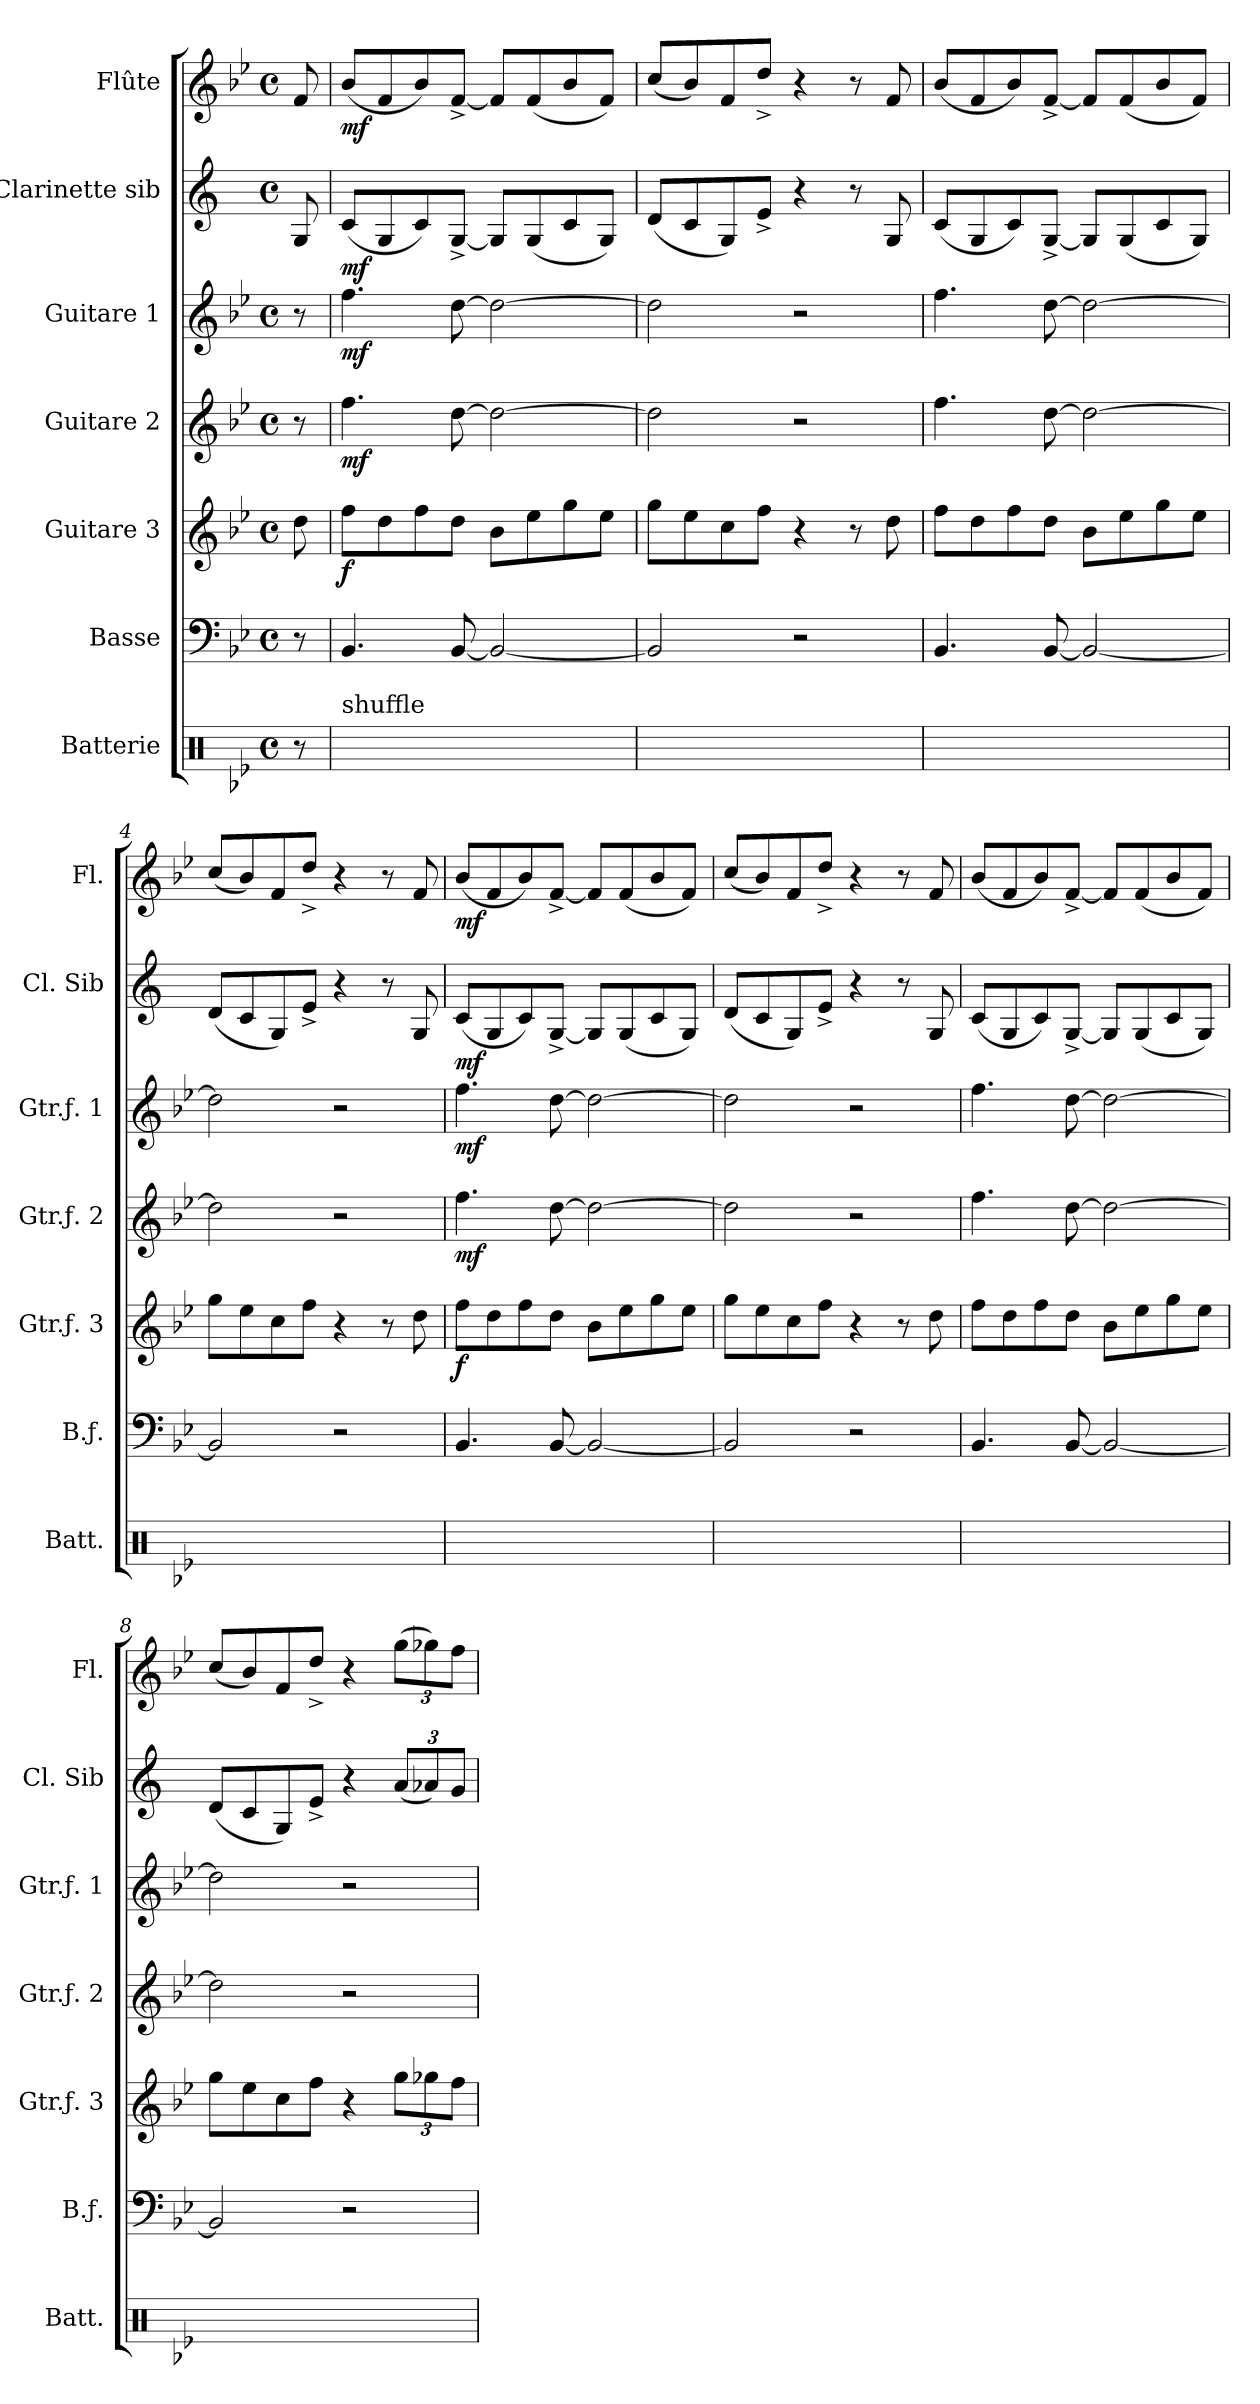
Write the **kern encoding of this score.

**kern	**kern	**kern	**dynam	**kern	**dynam	**kern	**dynam	**kern	**dynam	**kern	**dynam
*part7	*part6	*part5	*part5	*part4	*part4	*part3	*part3	*part2	*part2	*part1	*part1
*staff7	*staff6	*staff5	*staff5	*staff4	*staff4	*staff3	*staff3	*staff2	*staff2	*staff1	*staff1
*I"Batterie	*I"Basse	*I"Guitare  3	*	*I"Guitare  2	*	*I"Guitare  1	*	*I"Clarinette sib	*	*I"Flûte	*
*I'Batt.	*I'B.ƒ.	*I'Gtr.ƒ. 3	*	*I'Gtr.ƒ. 2	*	*I'Gtr.ƒ. 1	*	*I'Cl. Sib	*	*I'Fl.	*
*clefX	*clefF4	*clefG2	*	*clefG2	*	*clefG2	*	*clefG2	*	*clefG2	*
*	*ITrd7c12	*ITrd7c12	*	*ITrd7c12	*	*ITrd7c12	*	*ITrd1c2	*	*	*
*k[b-e-]	*k[b-e-]	*k[b-e-]	*	*k[b-e-]	*	*k[b-e-]	*	*k[b-e-]	*	*k[b-e-]	*
*B-:	*B-:	*B-:	*	*B-:	*	*B-:	*	*B-:	*	*B-:	*
*M4/4	*M4/4	*M4/4	*	*M4/4	*	*M4/4	*	*M4/4	*	*M4/4	*
*met(c)	*met(c)	*met(c)	*	*met(c)	*	*met(c)	*	*met(c)	*	*met(c)	*
=	=	=	=	=	=	=	=	=	=	=	=
8r	8r	8d\	.	8r	.	8r	.	8F/	.	8f/	.
=1	=1	=1	=1	=1	=1	=1	=1	=1	=1	=1	=1
!LO:TX:a:t=shuffle	!	!	!	!	!	!	!	!	!	!	!
!	!	!	!LO:DY:b	!	!LO:DY:b	!	!LO:DY:b	!	!LO:DY:b	!	!LO:DY:b
1Rffyy	4.BBB-/	8f\L	f	4.f\	mf	4.f\	mf	(<8B-/L	mf	(<8b-/L	mf
.	.	8d\	.	.	.	.	.	8F/	.	8f/	.
.	.	8f\	.	.	.	.	.	8B-/)	.	8b-/)	.
.	[8BBB-/	8d\J	.	[8d\	.	[8d\	.	[8F^</J	.	[8f^</J	.
.	2BBB-/_	8B-\L	.	2d\_	.	2d\_	.	8F/L]	.	8f/L]	.
.	.	8e-\	.	.	.	.	.	(<8F/	.	(<8f/	.
.	.	8g\	.	.	.	.	.	8B-/	.	8b-/	.
.	.	8e-\J	.	.	.	.	.	8F/J)	.	8f/J)	.
=2	=2	=2	=2	=2	=2	=2	=2	=2	=2	=2	=2
1Rffyy	2BBB-/]	8g\L	.	2d\]	.	2d\]	.	(<8c/L	.	(<8cc/L	.
.	.	8e-\	.	.	.	.	.	8B-/	.	8b-/)	.
.	.	8c\	.	.	.	.	.	8F/)	.	8f/	.
.	.	8f\J	.	.	.	.	.	8d^</J	.	8dd^</J	.
.	2r	4r	.	2r	.	2r	.	4r	.	4r	.
.	.	8r	.	.	.	.	.	8r	.	8r	.
.	.	8d\	.	.	.	.	.	8F/	.	8f/	.
=3	=3	=3	=3	=3	=3	=3	=3	=3	=3	=3	=3
1Rffyy	4.BBB-/	8f\L	.	4.f\	.	4.f\	.	(<8B-/L	.	(<8b-/L	.
.	.	8d\	.	.	.	.	.	8F/	.	8f/	.
.	.	8f\	.	.	.	.	.	8B-/)	.	8b-/)	.
.	[8BBB-/	8d\J	.	[8d\	.	[8d\	.	[8F^</J	.	[8f^</J	.
.	2BBB-/_	8B-\L	.	2d\_	.	2d\_	.	8F/L]	.	8f/L]	.
.	.	8e-\	.	.	.	.	.	(<8F/	.	(<8f/	.
.	.	8g\	.	.	.	.	.	8B-/	.	8b-/	.
.	.	8e-\J	.	.	.	.	.	8F/J)	.	8f/J)	.
=4	=4	=4	=4	=4	=4	=4	=4	=4	=4	=4	=4
1Rffyy	2BBB-/]	8g\L	.	2d\]	.	2d\]	.	(<8c/L	.	(<8cc/L	.
.	.	8e-\	.	.	.	.	.	8B-/	.	8b-/)	.
.	.	8c\	.	.	.	.	.	8F/)	.	8f/	.
.	.	8f\J	.	.	.	.	.	8d^</J	.	8dd^</J	.
.	2r	4r	.	2r	.	2r	.	4r	.	4r	.
.	.	8r	.	.	.	.	.	8r	.	8r	.
.	.	8d\	.	.	.	.	.	8F/	.	8f/	.
!!LO:PB:g=z
=5	=5	=5	=5	=5	=5	=5	=5	=5	=5	=5	=5
!	!	!	!LO:DY:b	!	!LO:DY:b	!	!LO:DY:b	!	!LO:DY:b	!	!LO:DY:b
1Rffyy	4.BBB-/	8f\L	f	4.f\	mf	4.f\	mf	(<8B-/L	mf	(<8b-/L	mf
.	.	8d\	.	.	.	.	.	8F/	.	8f/	.
.	.	8f\	.	.	.	.	.	8B-/)	.	8b-/)	.
.	[8BBB-/	8d\J	.	[8d\	.	[8d\	.	[8F^</J	.	[8f^</J	.
.	2BBB-/_	8B-\L	.	2d\_	.	2d\_	.	8F/L]	.	8f/L]	.
.	.	8e-\	.	.	.	.	.	(<8F/	.	(<8f/	.
.	.	8g\	.	.	.	.	.	8B-/	.	8b-/	.
.	.	8e-\J	.	.	.	.	.	8F/J)	.	8f/J)	.
=6	=6	=6	=6	=6	=6	=6	=6	=6	=6	=6	=6
1Rffyy	2BBB-/]	8g\L	.	2d\]	.	2d\]	.	(<8c/L	.	(<8cc/L	.
.	.	8e-\	.	.	.	.	.	8B-/	.	8b-/)	.
.	.	8c\	.	.	.	.	.	8F/)	.	8f/	.
.	.	8f\J	.	.	.	.	.	8d^</J	.	8dd^</J	.
.	2r	4r	.	2r	.	2r	.	4r	.	4r	.
.	.	8r	.	.	.	.	.	8r	.	8r	.
.	.	8d\	.	.	.	.	.	8F/	.	8f/	.
=7	=7	=7	=7	=7	=7	=7	=7	=7	=7	=7	=7
1Rffyy	4.BBB-/	8f\L	.	4.f\	.	4.f\	.	(<8B-/L	.	(<8b-/L	.
.	.	8d\	.	.	.	.	.	8F/	.	8f/	.
.	.	8f\	.	.	.	.	.	8B-/)	.	8b-/)	.
.	[8BBB-/	8d\J	.	[8d\	.	[8d\	.	[8F^</J	.	[8f^</J	.
.	2BBB-/_	8B-\L	.	2d\_	.	2d\_	.	8F/L]	.	8f/L]	.
.	.	8e-\	.	.	.	.	.	(<8F/	.	(<8f/	.
.	.	8g\	.	.	.	.	.	8B-/	.	8b-/	.
.	.	8e-\J	.	.	.	.	.	8F/J)	.	8f/J)	.
=8	=8	=8	=8	=8	=8	=8	=8	=8	=8	=8	=8
1Rffyy	2BBB-/]	8g\L	.	2d\]	.	2d\]	.	(<8c/L	.	(<8cc/L	.
.	.	8e-\	.	.	.	.	.	8B-/	.	8b-/)	.
.	.	8c\	.	.	.	.	.	8F/)	.	8f/	.
.	.	8f\J	.	.	.	.	.	8d^</J	.	8dd^</J	.
.	2r	4r	.	2r	.	2r	.	4r	.	4r	.
.	.	12g\L	.	.	.	.	.	(<12g/L	.	(>12gg\L	.
.	.	12g-X\	.	.	.	.	.	12g-X/)	.	12gg-X\)	.
.	.	12f\J	.	.	.	.	.	12f/J	.	12ff\J	.
=	=	=	=	=	=	=	=	=	=	=	=
*-	*-	*-	*-	*-	*-	*-	*-	*-	*-	*-	*-
